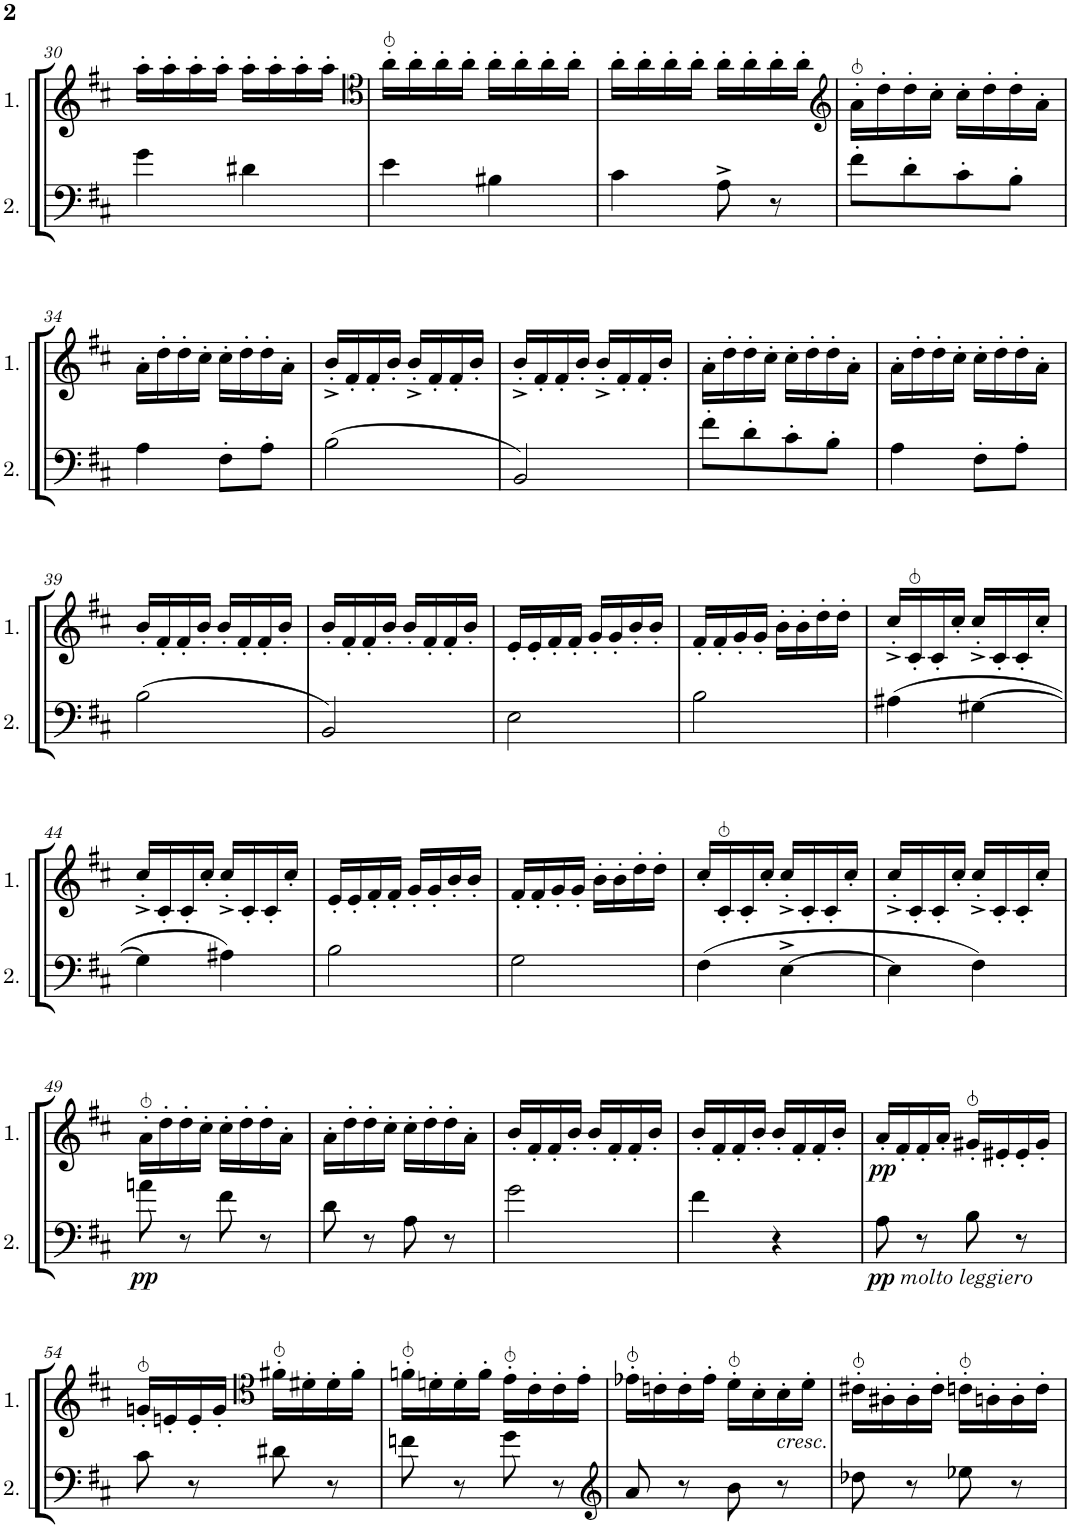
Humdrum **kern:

**kern	**dynam	**kern	**dynam
*part2	*part2	*part1	*part1
*staff2	*staff2	*staff1	*staff1
*I"Cello 2	*	*I"Cello 1	*
!!LO:PB:g=z
*clefF4	*	*clefG2	*
*k[f#c#]	*	*k[f#c#]	*
*M2/4	*	*M2/4	*
=30	=30	=30	=30
4g\	.	16aa'\LL	.
.	.	16aa'\	.
.	.	16aa'\	.
.	.	16aa'\JJ	.
4d#X\	.	16aa'\LL	.
.	.	16aa'\	.
.	.	16aa'\	.
.	.	16aa'\JJ	.
=31	=31	=31	=31
*	*	*clefC4	*
4e\	.	16a'\LL	.
.	.	16a'\	.
.	.	16a'\	.
.	.	16a'\JJ	.
4B#X\	.	16a'\LL	.
.	.	16a'\	.
.	.	16a'\	.
.	.	16a'\JJ	.
=32	=32	=32	=32
4c#\	.	16a'\LL	.
.	.	16a'\	.
.	.	16a'\	.
.	.	16a'\JJ	.
8A^\	.	16a'\LL	.
.	.	16a'\	.
8r	.	16a'\	.
.	.	16a'\JJ	.
=33	=33	=33	=33
*	*	*clefG2	*
8f#'\L	.	16a'\LL	.
.	.	16dd'\	.
8d'\	.	16dd'\	.
.	.	16cc#'\JJ	.
8c#'\	.	16cc#'\LL	.
.	.	16dd'\	.
8B'\J	.	16dd'\	.
.	.	16a'\JJ	.
!!LO:LB:g=z
=34	=34	=34	=34
4A\	.	16a'\LL	.
.	.	16dd'\	.
.	.	16dd'\	.
.	.	16cc#'\JJ	.
8F#'\L	.	16cc#'\LL	.
.	.	16dd'\	.
8A'\J	.	16dd'\	.
.	.	16a'\JJ	.
=35	=35	=35	=35
(2B\	.	16b'^/LL	.
.	.	16f#'/	.
.	.	16f#'/	.
.	.	16b'/JJ	.
.	.	16b'^/LL	.
.	.	16f#'/	.
.	.	16f#'/	.
.	.	16b'/JJ	.
=36	=36	=36	=36
2BB/)	.	16b'^/LL	.
.	.	16f#'/	.
.	.	16f#'/	.
.	.	16b'/JJ	.
.	.	16b'^/LL	.
.	.	16f#'/	.
.	.	16f#'/	.
.	.	16b'/JJ	.
=37	=37	=37	=37
8f#'\L	.	16a'\LL	.
.	.	16dd'\	.
8d'\	.	16dd'\	.
.	.	16cc#'\JJ	.
8c#'\	.	16cc#'\LL	.
.	.	16dd'\	.
8B'\J	.	16dd'\	.
.	.	16a'\JJ	.
=38	=38	=38	=38
4A\	.	16a'\LL	.
.	.	16dd'\	.
.	.	16dd'\	.
.	.	16cc#'\JJ	.
8F#'\L	.	16cc#'\LL	.
.	.	16dd'\	.
8A'\J	.	16dd'\	.
.	.	16a'\JJ	.
!!LO:LB:g=z
=39	=39	=39	=39
(2B\	.	16b'/LL	.
.	.	16f#'/	.
.	.	16f#'/	.
.	.	16b'/JJ	.
.	.	16b'/LL	.
.	.	16f#'/	.
.	.	16f#'/	.
.	.	16b'/JJ	.
=40	=40	=40	=40
2BB/)	.	16b'/LL	.
.	.	16f#'/	.
.	.	16f#'/	.
.	.	16b'/JJ	.
.	.	16b'/LL	.
.	.	16f#'/	.
.	.	16f#'/	.
.	.	16b'/JJ	.
=41	=41	=41	=41
2E\	.	16e'/LL	.
.	.	16e'/	.
.	.	16f#'/	.
.	.	16f#'/JJ	.
.	.	16g'/LL	.
.	.	16g'/	.
.	.	16b'/	.
.	.	16b'/JJ	.
=42	=42	=42	=42
2B\	.	16f#'/LL	.
.	.	16f#'/	.
.	.	16g'/	.
.	.	16g'/JJ	.
.	.	16b'\LL	.
.	.	16b'\	.
.	.	16dd'\	.
.	.	16dd'\JJ	.
=43	=43	=43	=43
(4A#X\	.	16cc#'^/LL	.
.	.	16c#'/	.
.	.	16c#'/	.
.	.	16cc#'/JJ	.
[4G#X\	.	16cc#'^/LL	.
.	.	16c#'/	.
.	.	16c#'/	.
.	.	16cc#'/JJ	.
!!LO:LB:g=z
=44	=44	=44	=44
4G#\]	.	16cc#'^/LL	.
.	.	16c#'/	.
.	.	16c#'/	.
.	.	16cc#'/JJ	.
4A#X\)	.	16cc#'^/LL	.
.	.	16c#'/	.
.	.	16c#'/	.
.	.	16cc#'/JJ	.
=45	=45	=45	=45
2B\	.	16e'/LL	.
.	.	16e'/	.
.	.	16f#'/	.
.	.	16f#'/JJ	.
.	.	16g'/LL	.
.	.	16g'/	.
.	.	16b'/	.
.	.	16b'/JJ	.
=46	=46	=46	=46
2G\	.	16f#'/LL	.
.	.	16f#'/	.
.	.	16g'/	.
.	.	16g'/JJ	.
.	.	16b'\LL	.
.	.	16b'\	.
.	.	16dd'\	.
.	.	16dd'\JJ	.
=47	=47	=47	=47
(4F#\	.	16cc#'/LL	.
.	.	16c#'/	.
.	.	16c#'/	.
.	.	16cc#'/JJ	.
[4E^\	.	16cc#'^/LL	.
.	.	16c#'/	.
.	.	16c#'/	.
.	.	16cc#'/JJ	.
=48	=48	=48	=48
4E\]	.	16cc#'^/LL	.
.	.	16c#'/	.
.	.	16c#'/	.
.	.	16cc#'/JJ	.
4F#\)	.	16cc#'^/LL	.
.	.	16c#'/	.
.	.	16c#'/	.
.	.	16cc#'/JJ	.
!!LO:LB:g=z
=49	=49	=49	=49
!	!LO:DY:b	!	!
8an\	pp	16a'\LL	.
.	.	16dd'\	.
8r	.	16dd'\	.
.	.	16cc#'\JJ	.
8f#\	.	16cc#'\LL	.
.	.	16dd'\	.
8r	.	16dd'\	.
.	.	16a'\JJ	.
=50	=50	=50	=50
8d\	.	16a'\LL	.
.	.	16dd'\	.
8r	.	16dd'\	.
.	.	16cc#'\JJ	.
8A\	.	16cc#'\LL	.
.	.	16dd'\	.
8r	.	16dd'\	.
.	.	16a'\JJ	.
=51	=51	=51	=51
2g\	.	16b'/LL	.
.	.	16f#'/	.
.	.	16f#'/	.
.	.	16b'/JJ	.
.	.	16b'/LL	.
.	.	16f#'/	.
.	.	16f#'/	.
.	.	16b'/JJ	.
=52	=52	=52	=52
4f#\	.	16b'/LL	.
.	.	16f#'/	.
.	.	16f#'/	.
.	.	16b'/JJ	.
4r	.	16b'/LL	.
.	.	16f#'/	.
.	.	16f#'/	.
.	.	16b'/JJ	.
=53	=53	=53	=53
!	!LO:DY:b	!	!
!	!LO:DY:n=1:b	!	!LO:DY:b
8A\	pp other-dynamics	16a'/LL	pp
.	.	16f#'/	.
8r	.	16f#'/	.
.	.	16a'/JJ	.
8B\	.	16g#X'/LL	.
.	.	16e#X'/	.
8r	.	16e#'/	.
.	.	16g#'/JJ	.
!!LO:LB:g=z
=54	=54	=54	=54
8c#\	.	16gn'/LL	.
.	.	16en'/	.
8r	.	16e'/	.
.	.	16g'/JJ	.
*	*	*clefC4	*
8d#X\	.	16f#X'\LL	.
.	.	16d#X'\	.
8r	.	16d#'\	.
.	.	16f#'\JJ	.
=55	=55	=55	=55
8fn\	.	16fn'\LL	.
.	.	16dn'\	.
8r	.	16d'\	.
.	.	16f'\JJ	.
8g\	.	16e'\LL	.
.	.	16c#'\	.
8r	.	16c#'\	.
.	.	16e'\JJ	.
=56	=56	=56	=56
*clefG2	*	*	*
8a/	.	16e-X'\LL	.
.	.	16cn'\	.
8r	.	16c'\	.
.	.	16e-'\JJ	.
8b\	.	16d'\LL	.
.	.	16B'\	.
!	!	!LO:TX:b:i:t=cresc.	!
8r	.	16B'\	.
.	.	16d'\JJ	.
=57	=57	=57	=57
8dd-X\	.	16c#X'\LL	.
.	.	16A#X'\	.
8r	.	16A#'\	.
.	.	16c#'\JJ	.
8ee-X\	.	16cn'\LL	.
.	.	16An'\	.
8r	.	16A'\	.
.	.	16c'\JJ	.
=	=	=	=
*-	*-	*-	*-
